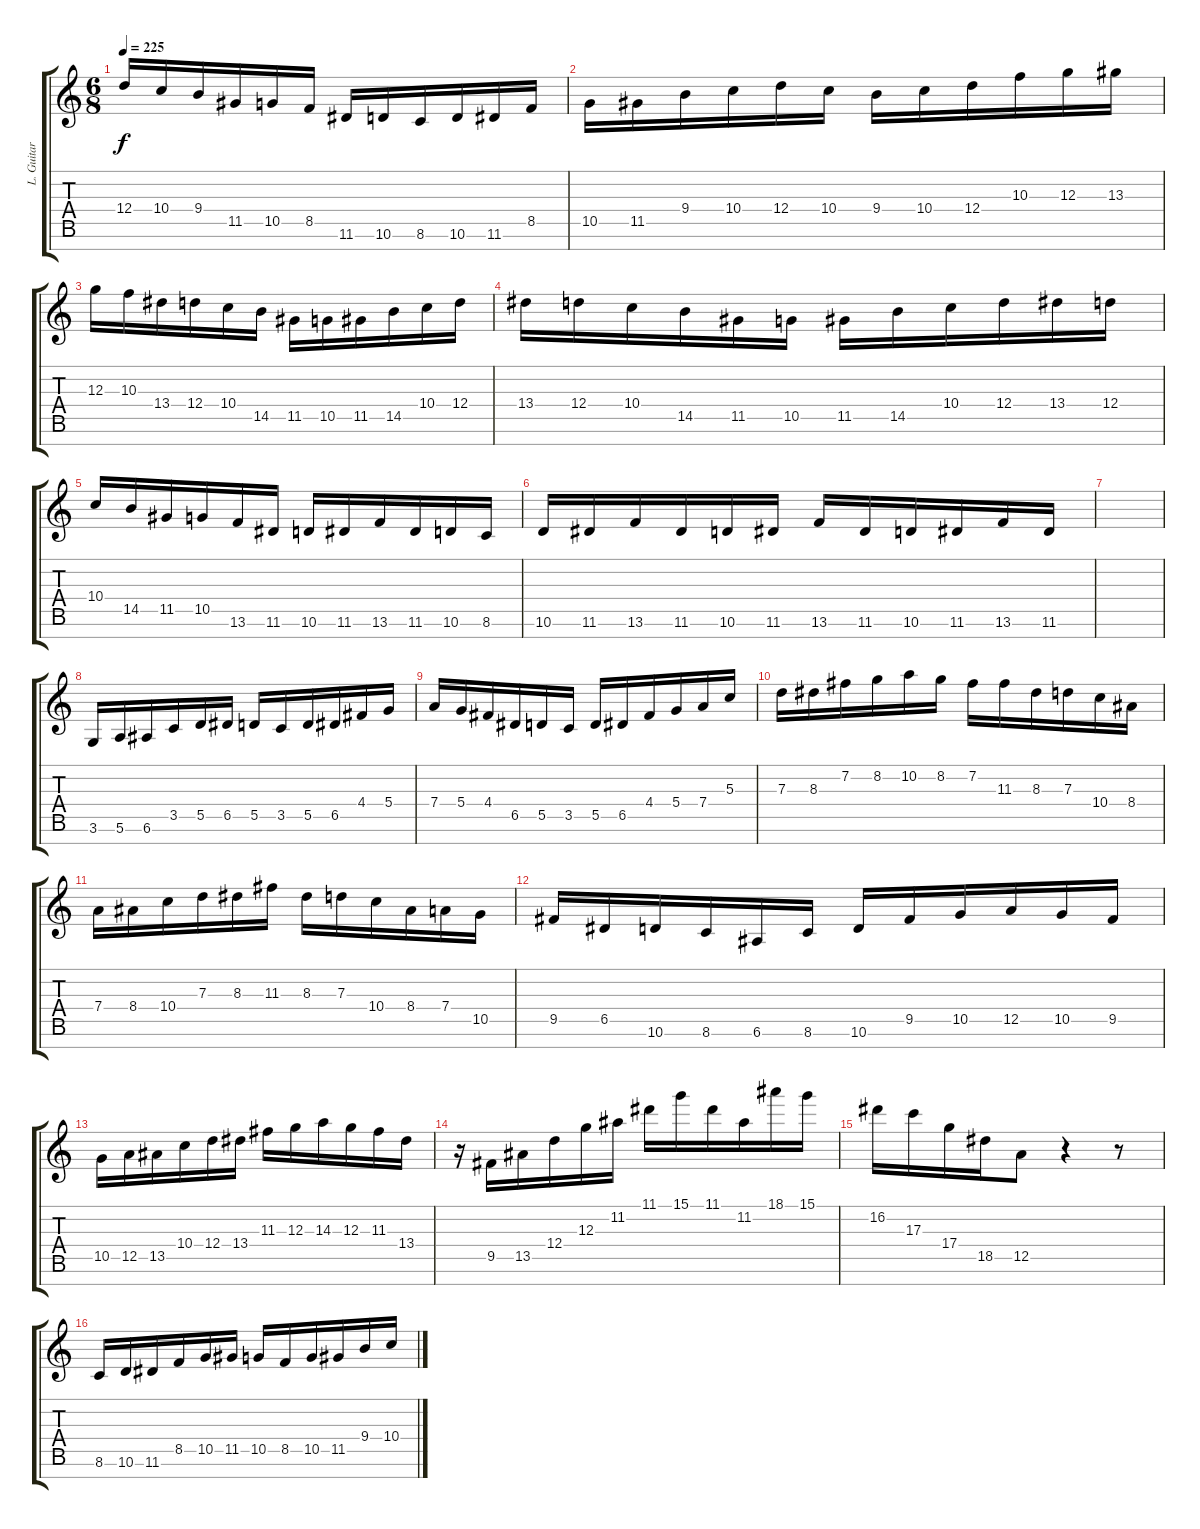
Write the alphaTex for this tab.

\track ("L. Guitar" "L. Guitar") {instrument distortionguitar}
\staff {score tabs}
\tuning (E4 B3 G3 D3 A2 E2 B1) {hide}
\ts (6 8)
\tempo 225
\clef g2
\ks c
12.4.16{dy f} 10.4.16 9.4.16 11.5.16 10.5.16 8.5.16 11.6.16 10.6.16 8.6.16 10.6.16 11.6.16 8.5.16 |
10.5.16 11.5.16 9.4.16 10.4.16 12.4.16 10.4.16 9.4.16 10.4.16 12.4.16 10.3.16 12.3.16 13.3.16 |
12.3.16 10.3.16 13.4.16 12.4.16 10.4.16 14.5.16 11.5.16 10.5.16 11.5.16 14.5.16 10.4.16 12.4.16 |
13.4.16 12.4.16 10.4.16 14.5.16 11.5.16 10.5.16 11.5.16 14.5.16 10.4.16 12.4.16 13.4.16 12.4.16 |
10.4.16 14.5.16 11.5.16 10.5.16 13.6.16 11.6.16 10.6.16 11.6.16 13.6.16 11.6.16 10.6.16 8.6.16 |
10.6.16 11.6.16 13.6.16 11.6.16 10.6.16 11.6.16 13.6.16 11.6.16 10.6.16 11.6.16 13.6.16 11.6.16 |
|
3.6.16 5.6.16 6.6.16 3.5.16 5.5.16 6.5.16 5.5.16 3.5.16 5.5.16 6.5.16 4.4.16 5.4.16 |
7.4.16 5.4.16 4.4.16 6.5.16 5.5.16 3.5.16 5.5.16 6.5.16 4.4.16 5.4.16 7.4.16 5.3.16 |
7.3.16 8.3.16 7.2.16 8.2.16 10.2.16 8.2.16 7.2.16 11.3.16 8.3.16 7.3.16 10.4.16 8.4.16 |
7.4.16 8.4.16 10.4.16 7.3.16 8.3.16 11.3.16 8.3.16 7.3.16 10.4.16 8.4.16 7.4.16 10.5.16 |
9.5.16 6.5.16 10.6.16 8.6.16 6.6.16 8.6.16 10.6.16 9.5.16 10.5.16 12.5.16 10.5.16 9.5.16 |
10.5.16 12.5.16 13.5.16 10.4.16 12.4.16 13.4.16 11.3.16 12.3.16 14.3.16 12.3.16 11.3.16 13.4.16 |
r.16 9.5.16 13.5.16 12.4.16 12.3.16 11.2.16 11.1.16 15.1.16 11.1.16 11.2.16 18.1.16 15.1.16 |
16.2.16 17.3.16 17.4.16 18.5.16 12.5.8 r.4 r.8 |
8.6.16 10.6.16 11.6.16 8.5.16 10.5.16 11.5.16 10.5.16 8.5.16 10.5.16 11.5.16 9.4.16 10.4.16
